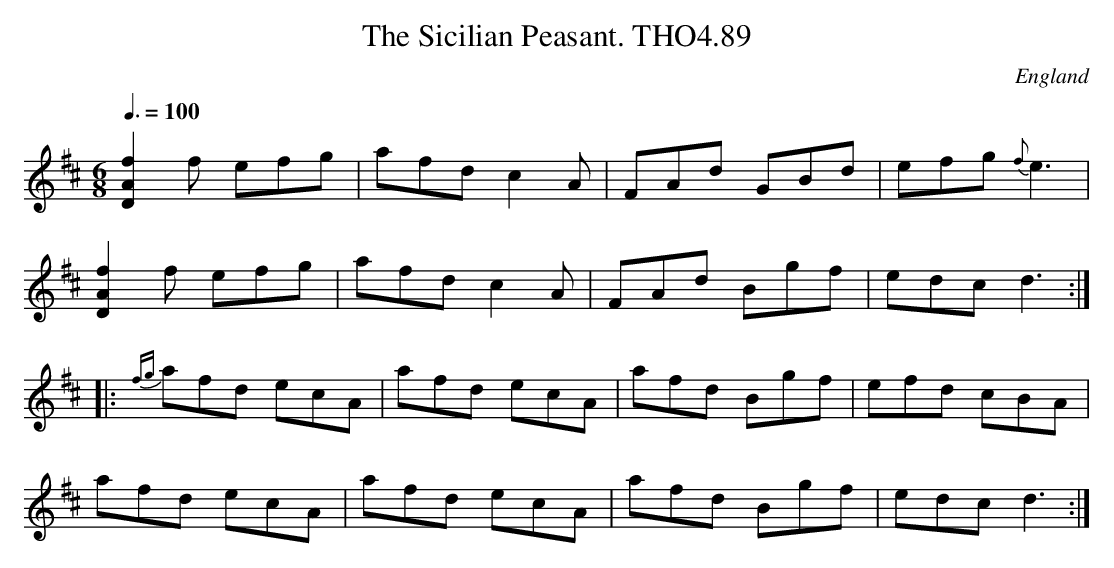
X:1
T:Sicilian Peasant. THO4.89, The
O:England
M:6/8
L:1/8
Q:3/8=100
K:D major
[f2A2D2] f efg|afd c2 A|FAd GBd|efg {f}e3|
[f2A2D2] f efg|afd c2 A|FAd Bgf|edc d3:|
|:{fg}afd ecA|afd ecA|afd Bgf|efd cBA|
afd ecA|afd ecA|afd Bgf|edc d3:|
